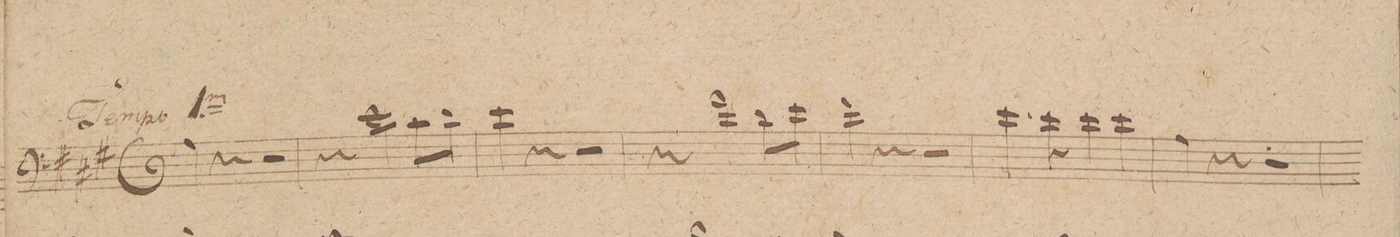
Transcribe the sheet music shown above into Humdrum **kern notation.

**kern	**dynam
*I"Fagotto. 1mo	*
*clefF4	*
*k[f#c#g#]	*
*met(c)	*
*M4/4	*
4A\	.
4r	.
2r	.
=153	=153
4r	.
2e\	.
8c#\L	.
8d\J	.
=154	=154
4e\	.
4r	.
2r	.
=155	=155
4r	.
2f#\	.
8d\L	.
8e\J	.
=156	=156
4f#\	.
4r	.
2r	.
=157	=157
4.e\	.
8e\	.
4e\	.
4e\	.
=158	=158
4A\	.
4r	.
2r	.
=159	=159
*-	*-
